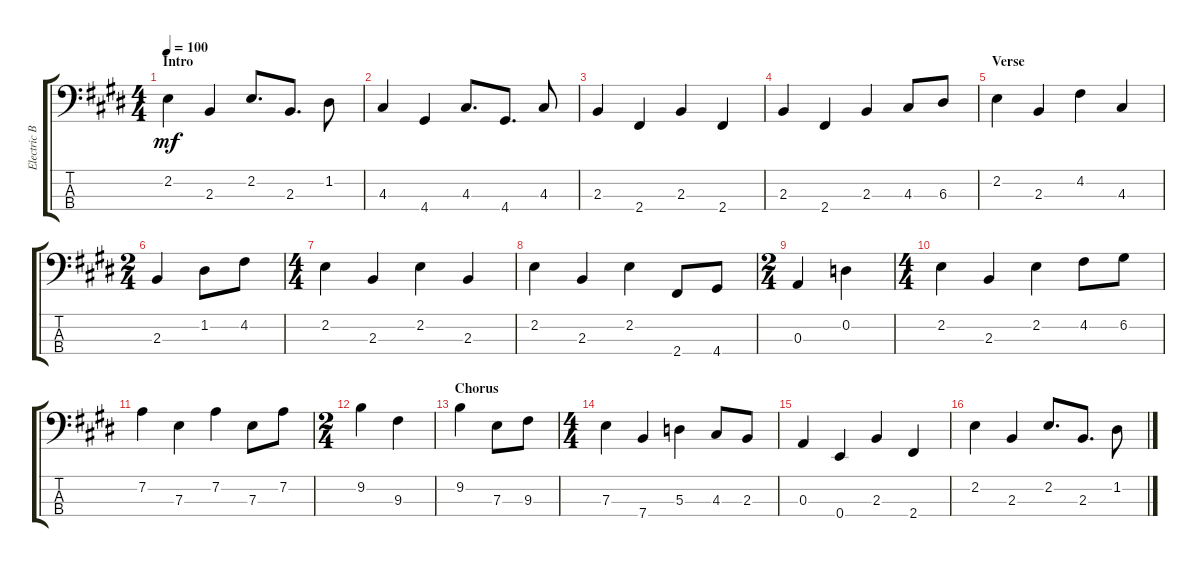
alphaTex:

\track ("Electric Bass" "Electric B") {instrument electricbassfinger}
\staff {score tabs}
\tuning (G2 D2 A1 E1) {hide}
\ts (4 4)
\section ("" "Intro")
\tempo 100
\clef f4
\ks e
2.2.4{dy mf instrument electricbassfinger} 2.3.4 2.2.8{d} 2.3.8{d} 1.2.8 |
4.3.4 4.4.4 4.3.8{d} 4.4.8{d} 4.3.8 |
2.3.4 2.4.4 2.3.4 2.4.4 |
2.3.4 2.4.4 2.3.4 4.3.8 6.3.8 |
\section ("" "Verse")
2.2.4 2.3.4 4.2.4 4.3.4 |
\ts (2 4)
2.3.4 1.2.8 4.2.8 |
\ts (4 4)
2.2.4 2.3.4 2.2.4 2.3.4 |
2.2.4 2.3.4 2.2.4 2.4.8 4.4.8 |
\ts (2 4)
0.3.4 0.2.4 |
\ts (4 4)
2.2.4 2.3.4 2.2.4 4.2.8 6.2.8 |
7.2.4 7.3.4 7.2.4 7.3.8 7.2.8 |
\ts (2 4)
9.2.4 9.3.4 |
\section ("" "Chorus")
9.2.4 7.3.8 9.3.8 |
\ts (4 4)
7.3.4 7.4.4 5.3.4 4.3.8 2.3.8 |
0.3.4 0.4.4 2.3.4 2.4.4 |
2.2.4 2.3.4 2.2.8{d} 2.3.8{d} 1.2.8
